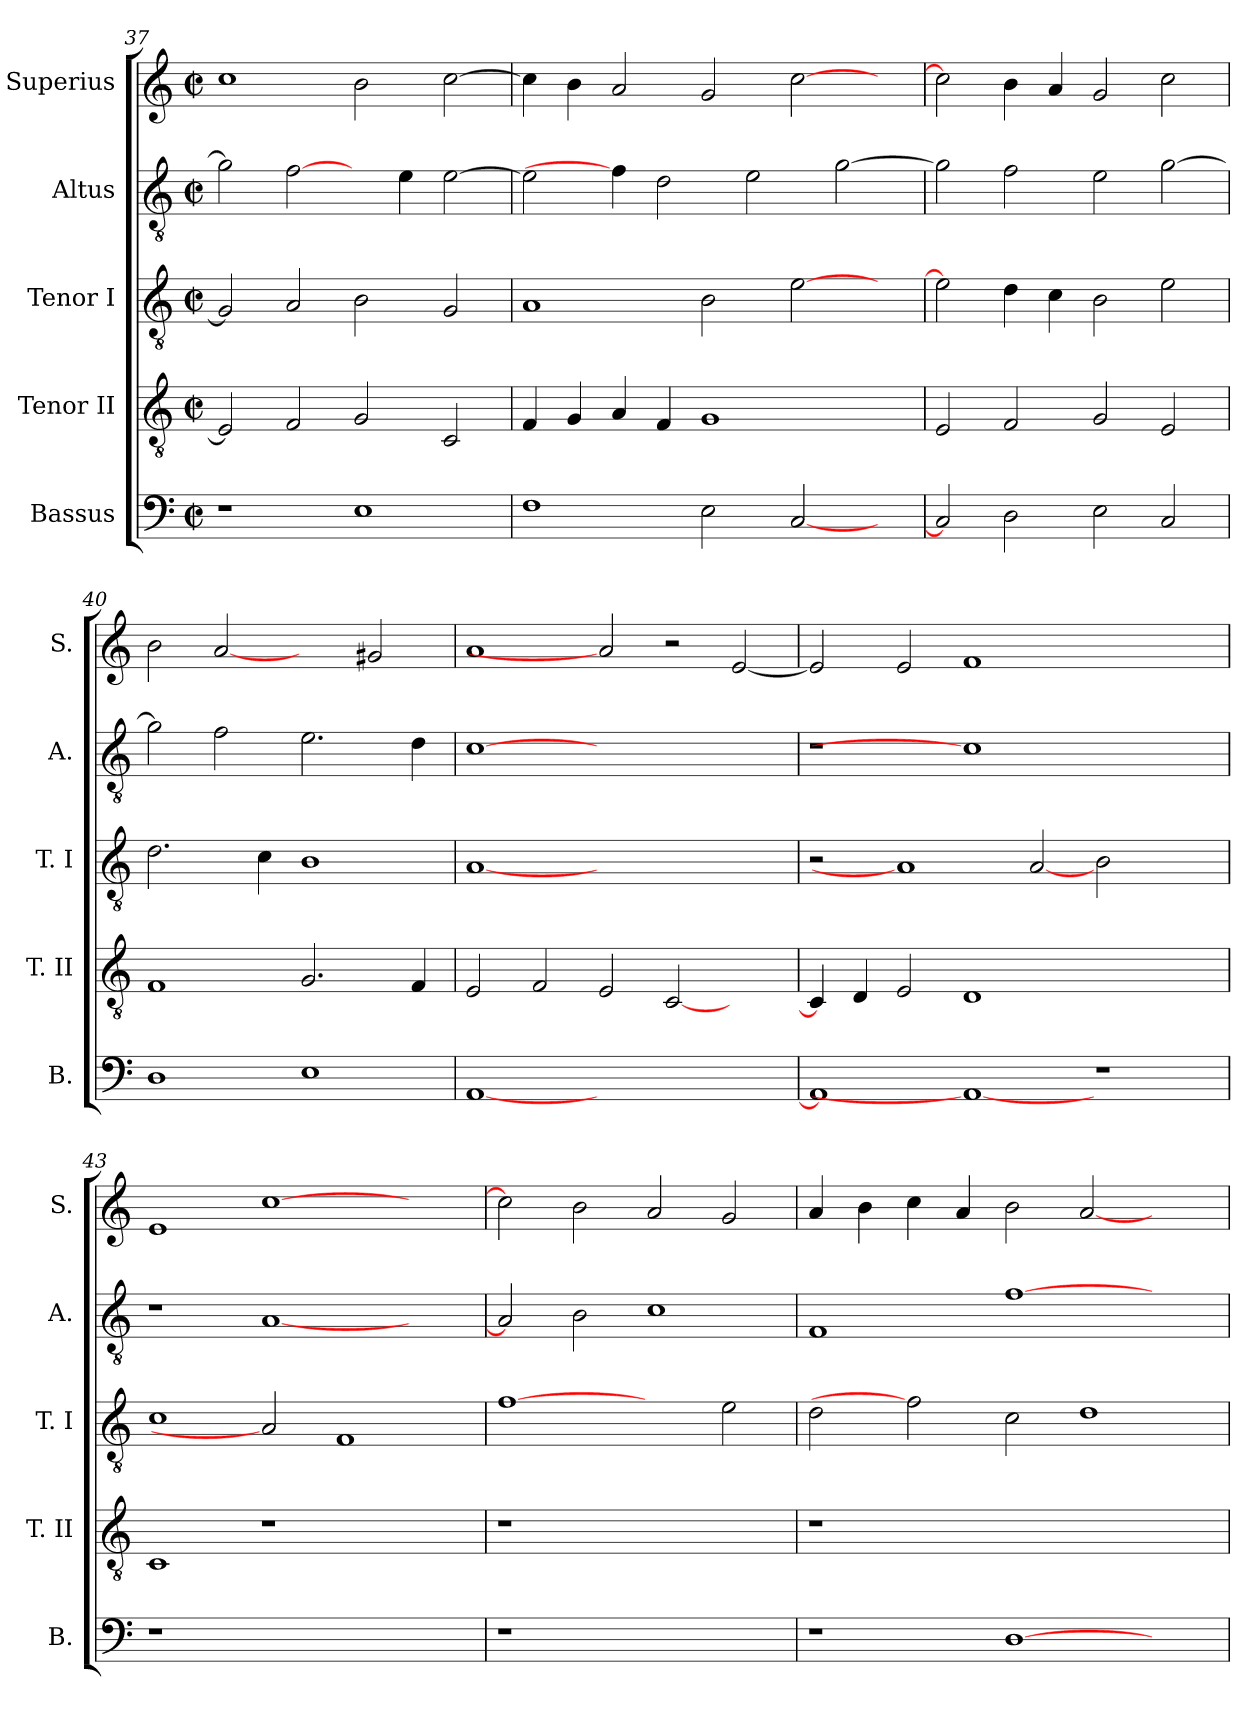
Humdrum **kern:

**kern	**kern	**kern	**kern	**kern
*part5	*part4	*part3	*part2	*part1
*staff5	*staff4	*staff3	*staff2	*staff1
*I"Bassus	*I"Tenor II	*I"Tenor I	*I"Altus	*I"Superius
*I'B.	*I'T. II	*I'T. I	*I'A.	*I'S.
!!LO:LB:g=z
*clefF4	*clefGv2	*clefGv2	*clefGv2	*clefG2
*	*ITrd7c12	*ITrd7c12	*ITrd7c12	*
*k[]	*k[]	*k[]	*k[]	*k[]
*C:	*C:	*C:	*C:	*C:
*M2/2	*M2/2	*M2/2	*M2/2	*M2/2
*met(c|)	*met(c|)	*met(c|)	*met(c|)	*met(c|)
=37	=37	=37	=37	=37
1r	2EEi/]	2GGi/]	2Gi\]	1cci
.	2FFi/	2AAi/	[2Fi\	.
1Ei	2GGi/	2BBi\	4ryy	2bi\
.	.	.	4Ei\	.
.	2CCi/	2GGi/	[>2Ei\	[>2cci\
=38	=38	=38	=38	=38
1Fi	4FFi/	1AAi	2Ei\]	4cci\]
.	4GGi/	.	.	4bi\
.	4AAi/	.	4Fi\]	2ai/
.	4FFi/	.	2Di\	.
2Ei\	1GGi	2BBi\	.	2gi/
.	.	.	2Ei\	.
[<2Ci/	.	[>2Ei\	.	[>2cci\
.	.	.	[>2Gi\	.
4ryy	4ryy	4ryy	.	4ryy
=39	=39	=39	=39	=39
2Ci/]	2EEi/	2Ei\]	2Gi\]	2cci\]
2Di\	2FFi/	4Di\	2Fi\	4bi\
.	.	4Ci\	.	4ai/
2Ei\	2GGi/	2BBi\	2Ei\	2gi/
2Ci/	2EEi/	2Ei\	[>2Gi\	2cci\
=40	=40	=40	=40	=40
1Di	1FFi	2.Di\	2Gi\]	2bi\
.	.	.	2Fi\	[2ai
.	.	4Ci\	.	.
1Ei	2.GGi/	1BBi	2.Ei\	2ryy
.	.	.	.	2g#Xi/
.	4FFi/	.	4Di\	.
=41	=41	=41	=41	=41
[<1AAi	2EEi/	[1AAi	[1Ci	1ai
.	2FFi/	.	.	.
1.ryy	2EEi/	1.ryy	1.ryy	2ai]
.	[<2CCi/	.	.	2r
.	2ryy	.	.	[<2ei/
!!LO:PB:g=z
=42	=42	=42	=42	=42
!	!	!	!LO:N:vis=1	!
1AAi]	4CCi/]	2r	1r	2ei/]
.	4DDi/	.	.	.
.	2EEi/	1AAi]	.	2ei/
1AAi_	1DDi	.	1Ci]	1fi
.	.	[2AAi	.	.
1r	1ryy	2BBi\	1ryy	1ryy
.	.	2ryy	.	.
=43	=43	=43	=43	=43
!LO:N:vis=1	!	!	!	!
1r	1CCi	1Ci	1r	1ei
1.ryy	1r	2AAi]	[<1AAi	[>1cci
.	.	1FFi	.	.
.	2ryy	.	2ryy	2ryy
=44	=44	=44	=44	=44
!LO:N:vis=1	!LO:N:vis=1	!	!	!
1r	1r	[1Fi	2AAi/]	2cci\]
.	.	.	2BBi\	2bi\
1ryy	1ryy	2ryy	1Ci	2ai/
.	.	2Ei\	.	2gi/
=45	=45	=45	=45	=45
!	!LO:N:vis=1	!	!	!
1r	1r	2Di\	1FFi	4ai/
.	.	.	.	4bi\
.	.	2Fi]	.	4cci\
.	.	.	.	4ai/
[>1Di	1.ryy	2Ci\	[>1Fi	2bi\
.	.	1Di	.	[<2ai/
2ryy	.	.	2ryy	2ryy
=	=	=	=	=
*-	*-	*-	*-	*-
